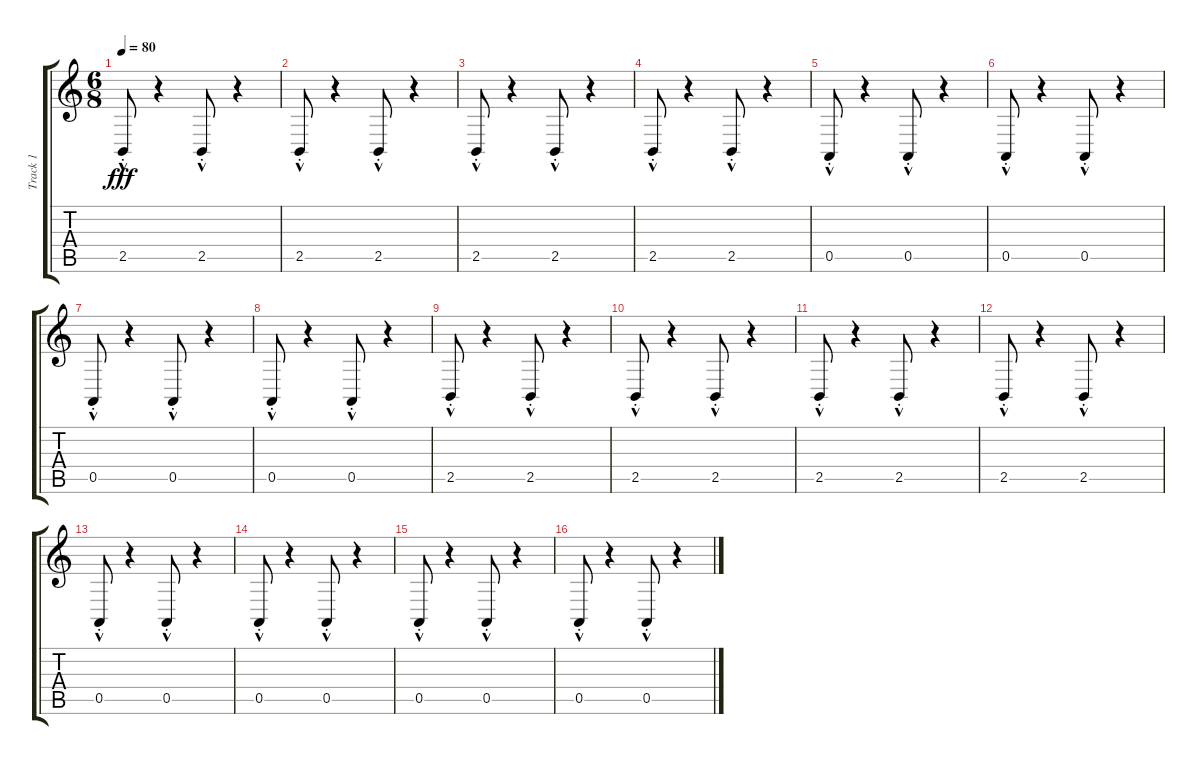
\track ("Track 1" "Track 1") {instrument bassoon}
\staff {score tabs}
\tuning (E4 B3 G3 D3 A2 E2) {hide}
\ts (6 8)
\tempo 80
\clef g2
\ks c
2.5{hac st}.8{dy fff} r.4 2.5{hac st}.8 r.4 |
2.5{hac st}.8 r.4 2.5{hac st}.8 r.4 |
2.5{hac st}.8 r.4 2.5{hac st}.8 r.4 |
2.5{hac st}.8 r.4 2.5{hac st}.8 r.4 |
0.5{hac st}.8 r.4 0.5{hac st}.8 r.4 |
0.5{hac st}.8 r.4 0.5{hac st}.8 r.4 |
0.5{hac st}.8 r.4 0.5{hac st}.8 r.4 |
0.5{hac st}.8 r.4 0.5{hac st}.8 r.4 |
2.5{hac st}.8 r.4 2.5{hac st}.8 r.4 |
2.5{hac st}.8 r.4 2.5{hac st}.8 r.4 |
2.5{hac st}.8 r.4 2.5{hac st}.8 r.4 |
2.5{hac st}.8 r.4 2.5{hac st}.8 r.4 |
0.5{hac st}.8 r.4 0.5{hac st}.8 r.4 |
0.5{hac st}.8 r.4 0.5{hac st}.8 r.4 |
0.5{hac st}.8 r.4 0.5{hac st}.8 r.4 |
0.5{hac st}.8 r.4 0.5{hac st}.8 r.4
